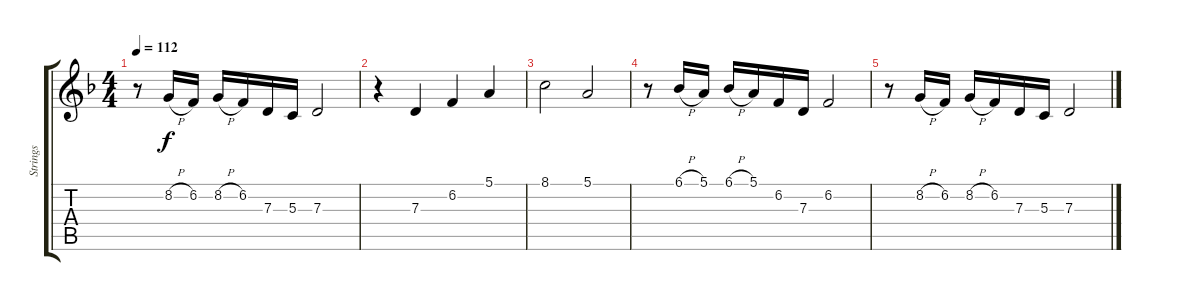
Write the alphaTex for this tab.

\track ("Strings" "Strings") {instrument synthstrings1}
\staff {score tabs}
\tuning (E4 B3 G3 D3 A2 E2) {hide}
\ts (4 4)
\tempo 112
\clef g2
\ks f
r.8{dy f volume 8} 8.2{h}.16 6.2.16 8.2{h}.16 6.2.16 7.3.16 5.3.16 7.3.2 |
r.4{volume 6} 7.3.4 6.2.4 5.1.4 |
8.1.2{volume 4} 5.1.2 |
r.8 6.1{h}.16 5.1.16 6.1{h}.16 5.1.16 6.2.16 7.3.16 6.2.2 |
r.8 8.2{h}.16 6.2.16 8.2{h}.16 6.2.16 7.3.16 5.3.16 7.3.2
